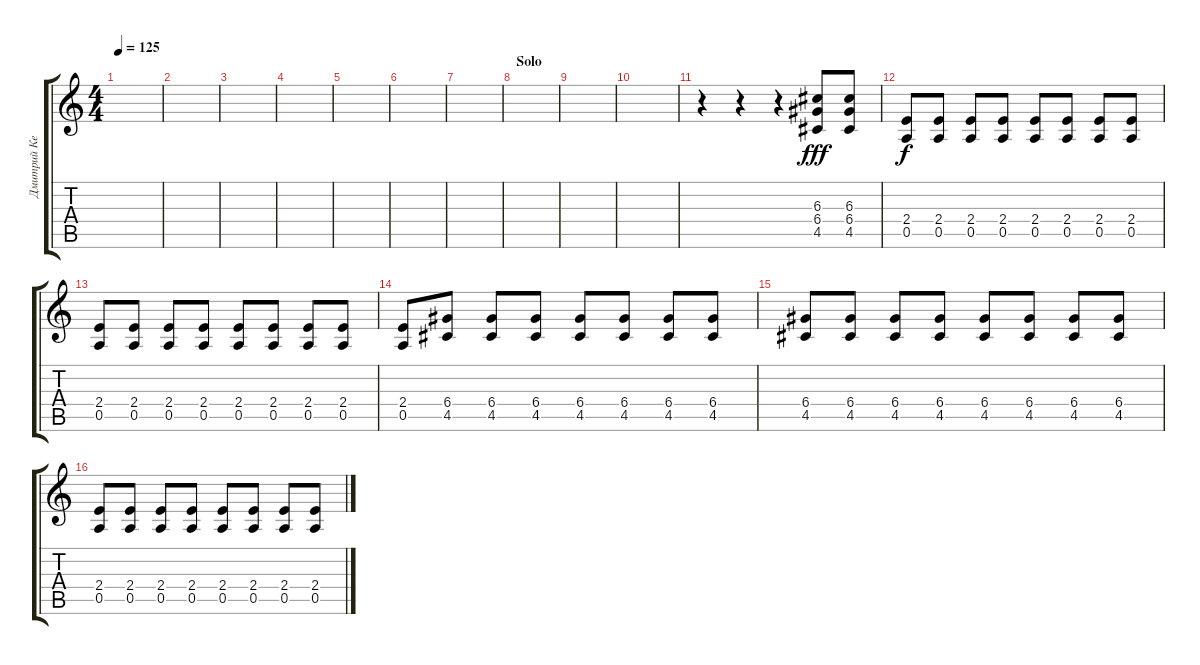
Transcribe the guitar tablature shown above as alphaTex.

\track ("Дмитрий Кежватов (Guitar 3)" "Дмитрий Ке") {instrument acousticguitarnylon}
\staff {score tabs}
\tuning (E4 B3 G3 D3 A2 E2) {hide}
\ts (4 4)
\tempo 125
\clef g2
\ks c
|
|
|
|
|
|
|
\section ("" "Solo")
|
|
|
r.4 r.4 r.4 (6.3 6.4 4.5).8{dy fff balance 8 instrument distortionguitar} (6.3 6.4 4.5).8 |
(2.4 0.5).8{dy f} (2.4 0.5).8 (2.4 0.5).8 (2.4 0.5).8 (2.4 0.5).8 (2.4 0.5).8 (2.4 0.5).8 (2.4 0.5).8 |
(2.4 0.5).8 (2.4 0.5).8 (2.4 0.5).8 (2.4 0.5).8 (2.4 0.5).8 (2.4 0.5).8 (2.4 0.5).8 (2.4 0.5).8 |
(2.4 0.5).8 (6.4 4.5).8 (6.4 4.5).8 (6.4 4.5).8 (6.4 4.5).8 (6.4 4.5).8 (6.4 4.5).8 (6.4 4.5).8 |
(6.4 4.5).8 (6.4 4.5).8 (6.4 4.5).8 (6.4 4.5).8 (6.4 4.5).8 (6.4 4.5).8 (6.4 4.5).8 (6.4 4.5).8 |
(2.4 0.5).8 (2.4 0.5).8 (2.4 0.5).8 (2.4 0.5).8 (2.4 0.5).8 (2.4 0.5).8 (2.4 0.5).8 (2.4 0.5).8
